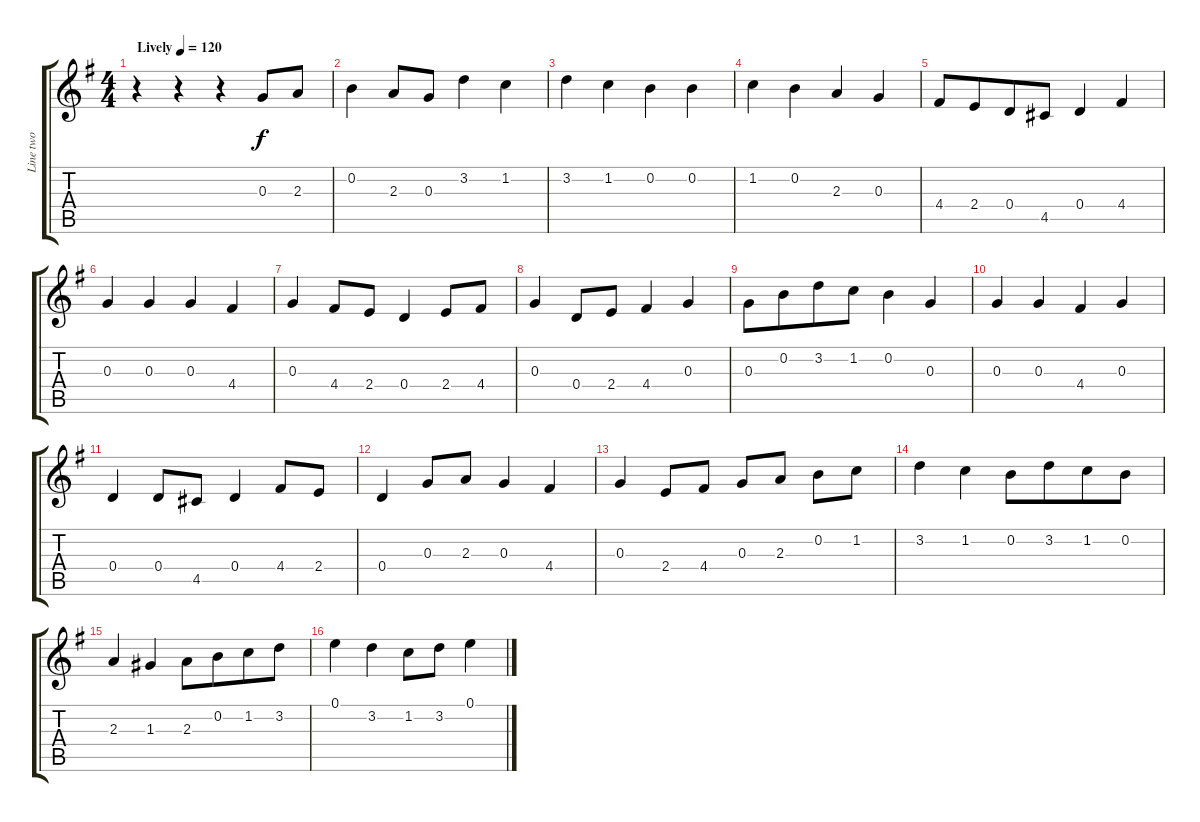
\track ("Line two" "Line two") {instrument acousticguitarsteel}
\staff {score tabs}
\tuning (E4 B3 G3 D3 A2 E2) {hide}
\ts (4 4)
\tempo (120 "Lively")
\clef g2
\ks g
r.4{dy f instrument acousticguitarsteel} r.4 r.4 0.3.8 2.3.8 |
0.2.4 2.3.8 0.3.8 3.2.4 1.2.4 |
3.2.4 1.2.4 0.2.4 0.2.4 |
1.2.4 0.2.4 2.3.4 0.3.4 |
4.4.8 2.4.8{beam merge} 0.4.8 4.5.8 0.4.4 4.4.4 |
0.3.4 0.3.4 0.3.4 4.4.4 |
0.3.4 4.4.8 2.4.8 0.4.4 2.4.8 4.4.8 |
0.3.4 0.4.8 2.4.8 4.4.4 0.3.4 |
0.3.8 0.2.8{beam merge} 3.2.8 1.2.8 0.2.4 0.3.4 |
0.3.4 0.3.4 4.4.4 0.3.4 |
0.4.4 0.4.8 4.5.8 0.4.4 4.4.8 2.4.8 |
0.4.4 0.3.8 2.3.8 0.3.4{beam merge} 4.4.4 |
0.3.4 2.4.8 4.4.8 0.3.8 2.3.8 0.2.8 1.2.8 |
3.2.4 1.2.4 0.2.8 3.2.8{beam merge} 1.2.8 0.2.8 |
2.3.4 1.3.4 2.3.8 0.2.8{beam merge} 1.2.8 3.2.8 |
0.1.4 3.2.4 1.2.8 3.2.8 0.1.4
